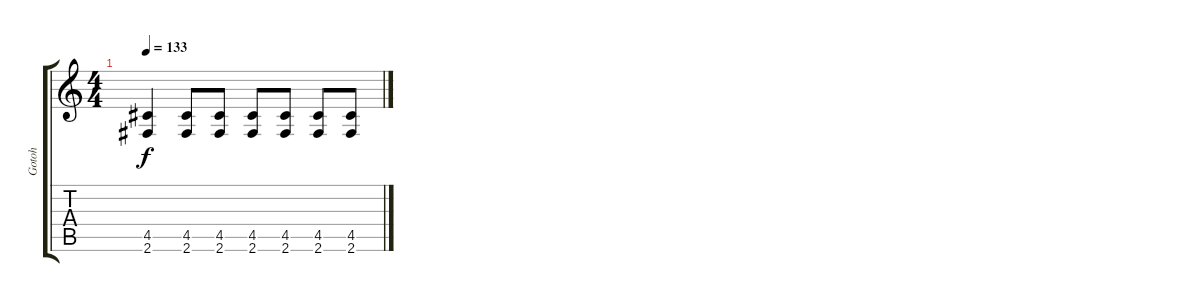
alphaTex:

\track ("Gotoh" "Gotoh") {instrument distortionguitar}
\staff {score tabs}
\tuning (E4 B3 G3 D3 A2 E2) {hide}
\ts (4 4)
\tempo 133
\clef g2
\ks c
(4.5 2.6).4{dy f} (4.5 2.6).8 (4.5 2.6).8 (4.5 2.6).8 (4.5 2.6).8 (4.5 2.6).8 (4.5 2.6).8
